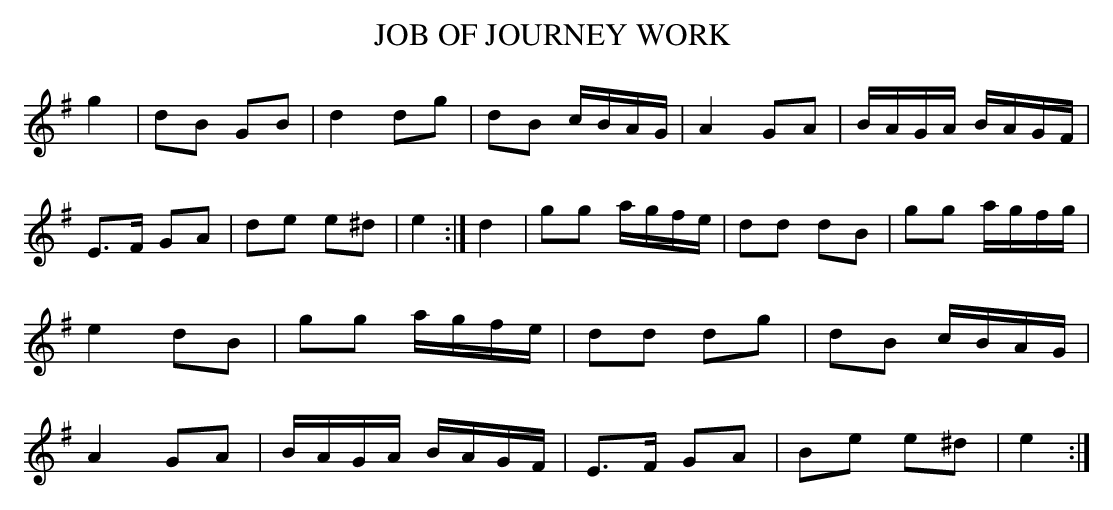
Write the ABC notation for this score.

X:1
T:JOB OF JOURNEY WORK \
Y:"set dance"\
is a misprint for |e2|\
M:2/4\
L:1/8\
K:G\
g2|dB GB|d2 dg|dB c/B/A/G/|A2 GA|\
B/A/G/A/ B/A/G/F/|E>F GA|de e^d|e2:|\
d2|gg a/g/f/e/|dd dB|gg a/g/f/g/|e2 dB|\
gg a/g/f/e/|dd dg|dB c/B/A/G/|A2 GA|\
B/A/G/A/ B/A/G/F/|E>F GA|Be e^d|e2:|\
\
\
\
